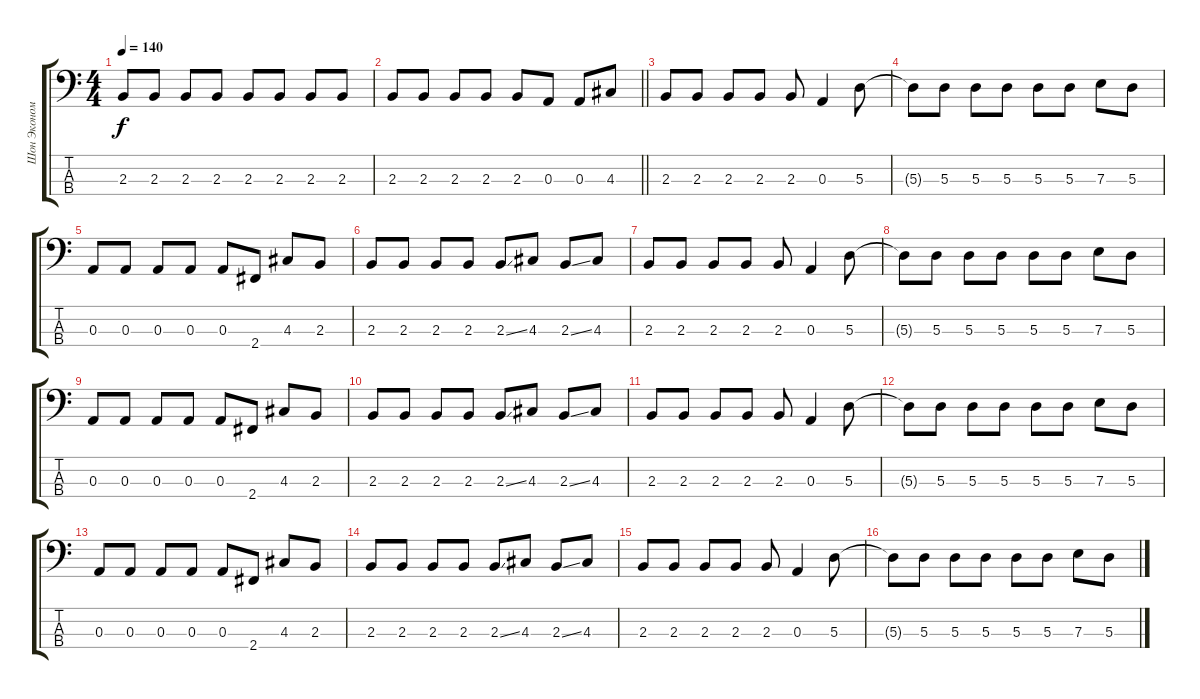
\track ("Шон Экономаки" "Шон Эконом") {instrument electricbasspick}
\staff {score tabs}
\tuning (G2 D2 A1 E1) {hide}
\ts (4 4)
\tempo 140
\clef f4
\ks c
2.3.8{dy f} 2.3.8 2.3.8 2.3.8 2.3.8 2.3.8 2.3.8 2.3.8 |
\barLineRight lightlight
2.3.8 2.3.8 2.3.8 2.3.8 2.3.8 0.3.8 0.3.8 4.3.8 |
2.3.8 2.3.8 2.3.8 2.3.8 2.3.8 0.3.4 5.3.8 |
5.3{t}.8 5.3.8 5.3.8 5.3.8 5.3.8 5.3.8 7.3.8 5.3.8 |
0.3.8 0.3.8 0.3.8 0.3.8 0.3.8 2.4.8 4.3.8 2.3.8 |
2.3.8 2.3.8 2.3.8 2.3.8 2.3{ss}.8 4.3.8 2.3{ss}.8 4.3.8 |
2.3.8 2.3.8 2.3.8 2.3.8 2.3.8 0.3.4 5.3.8 |
5.3{t}.8 5.3.8 5.3.8 5.3.8 5.3.8 5.3.8 7.3.8 5.3.8 |
0.3.8 0.3.8 0.3.8 0.3.8 0.3.8 2.4.8 4.3.8 2.3.8 |
2.3.8 2.3.8 2.3.8 2.3.8 2.3{ss}.8 4.3.8 2.3{ss}.8 4.3.8 |
2.3.8 2.3.8 2.3.8 2.3.8 2.3.8 0.3.4 5.3.8 |
5.3{t}.8 5.3.8 5.3.8 5.3.8 5.3.8 5.3.8 7.3.8 5.3.8 |
0.3.8 0.3.8 0.3.8 0.3.8 0.3.8 2.4.8 4.3.8 2.3.8 |
2.3.8 2.3.8 2.3.8 2.3.8 2.3{ss}.8 4.3.8 2.3{ss}.8 4.3.8 |
2.3.8 2.3.8 2.3.8 2.3.8 2.3.8 0.3.4 5.3.8 |
5.3{t}.8 5.3.8 5.3.8 5.3.8 5.3.8 5.3.8 7.3.8 5.3.8
